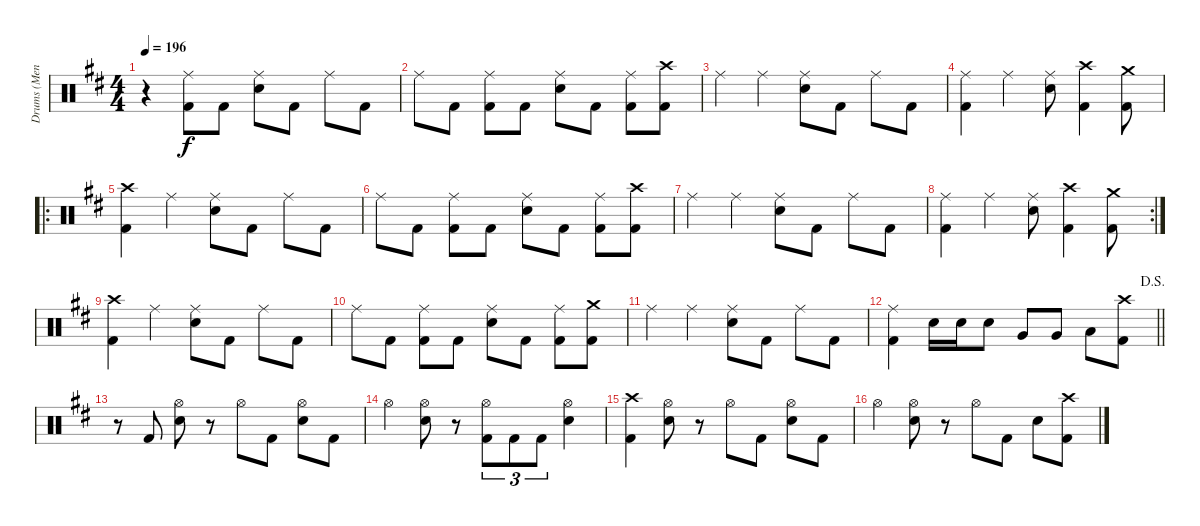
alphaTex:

\track ("Drums (Menza)" "Drums (Men") {instrument percussion}
\staff {score}
\articulation defaults
\ts (4 4)
\tempo 196
\clef neutral
\ks d
r.4{dy f} ("Ride (middle)" "Kick (hit) 2").8 "Kick (hit) 2".8 ("Ride (middle)" "Snare (hit) 2").8 "Kick (hit) 2".8 "Ride (middle)".8 "Kick (hit) 2".8 |
"Ride (middle)".8 "Kick (hit) 2".8 ("Ride (middle)" "Kick (hit) 2").8 "Kick (hit) 2".8 ("Ride (middle)" "Snare (hit) 2").8 "Kick (hit) 2".8 ("Ride (middle)" "Kick (hit) 2").8 ("Crash high (hit)" "Kick (hit) 2").8 |
"Ride (middle)".4 "Ride (middle)".4 ("Ride (middle)" "Snare (hit) 2").8 "Kick (hit) 2".8 "Ride (middle)".8 "Kick (hit) 2".8 |
("Ride (middle)" "Kick (hit) 2").4 "Ride (middle)".4 ("Ride (middle)" "Snare (hit) 2").8 ("Crash high (hit)" "Kick (hit) 2").4 ("Crash medium (hit)" "Kick (hit) 2").8 |
\ro
("Crash high (hit)" "Kick (hit) 2").4 "Ride (middle)".4 ("Ride (middle)" "Snare (hit) 2").8 "Kick (hit) 2".8 "Ride (middle)".8 "Kick (hit) 2".8 |
"Ride (middle)".8 "Kick (hit) 2".8 ("Ride (middle)" "Kick (hit) 2").8 "Kick (hit) 2".8 ("Ride (middle)" "Snare (hit) 2").8 "Kick (hit) 2".8 ("Ride (middle)" "Kick (hit) 2").8 ("Crash high (hit)" "Kick (hit) 2").8 |
"Ride (middle)".4 "Ride (middle)".4 ("Ride (middle)" "Snare (hit) 2").8 "Kick (hit) 2".8 "Ride (middle)".8 "Kick (hit) 2".8 |
\rc 2
("Ride (middle)" "Kick (hit) 2").4 "Ride (middle)".4 ("Ride (middle)" "Snare (hit) 2").8 ("Crash high (hit)" "Kick (hit) 2").4 ("Crash medium (hit)" "Kick (hit) 2").8 |
("Crash high (hit)" "Kick (hit) 2").4 "Ride (middle)".4 ("Ride (middle)" "Snare (hit) 2").8 "Kick (hit) 2".8 "Ride (middle)".8 "Kick (hit) 2".8 |
"Ride (middle)".8 "Kick (hit) 2".8 ("Ride (middle)" "Kick (hit) 2").8 "Kick (hit) 2".8 ("Ride (middle)" "Snare (hit) 2").8 "Kick (hit) 2".8 ("Ride (middle)" "Kick (hit) 2").8 ("Crash medium (hit)" "Kick (hit) 2").8 |
"Ride (middle)".4 "Ride (middle)".4 ("Ride (middle)" "Snare (hit) 2").8 "Kick (hit) 2".8 "Ride (middle)".8 "Kick (hit) 2".8 |
\jump dalsegno
\barLineRight lightlight
("Ride (middle)" "Kick (hit) 2").4 "Snare (hit) 2".16 "Snare (hit) 2".16 "Snare (hit) 2".8 "Very Low Tom (hit)".8 "Very Low Tom (hit)".8 "Low Floor Tom (hit)".8 ("Crash high (hit)" "Kick (hit) 2").8 |
r.8 "Kick (hit) 2".8 ("Hi-Hat (open)" "Snare (hit) 2").8 r.8 "Hi-Hat (open)".8 "Kick (hit) 2".8 ("Hi-Hat (open)" "Snare (hit) 2").8 "Kick (hit) 2".8 |
"Hi-Hat (open)".4 ("Hi-Hat (open)" "Snare (hit) 2").8 r.8 ("Hi-Hat (open)" "Kick (hit) 2").8{tu (3 2)} "Kick (hit) 2".8{tu (3 2)} "Kick (hit) 2".8{tu (3 2)} ("Hi-Hat (open)" "Snare (hit) 2").4 |
("Crash high (hit)" "Kick (hit) 2").4 ("Hi-Hat (open)" "Snare (hit) 2").8 r.8 "Hi-Hat (open)".8 "Kick (hit) 2".8 ("Hi-Hat (open)" "Snare (hit) 2").8 "Kick (hit) 2".8 |
"Hi-Hat (open)".4 ("Hi-Hat (open)" "Snare (hit) 2").8 r.8 "Hi-Hat (open)".8 "Kick (hit) 2".8 "Snare (hit) 2".8 ("Crash high (hit)" "Kick (hit) 2").8
